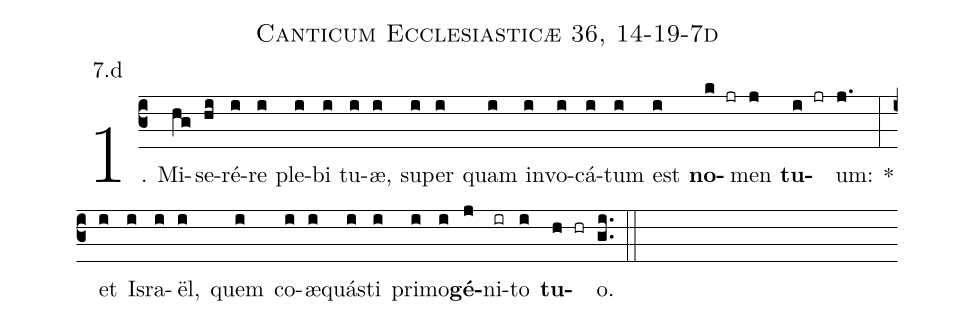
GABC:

name: Canticum Ecclesiasticæ 36, 14-19-7d;
annotation: 7.d;
%%
(c3)1. Mi(hg)se(hi)ré(i)re(i) ple(i)bi(i) tu(i)æ,(i) su(i)per(i) quam(i) in(i)vo(i)cá(i)tum(i) est(i) <b>no</b>(k jr)men(j) <b>tu</b>(i jr)um:(j.) *(:) et(i) Is(i)ra(i)ël,(i) quem(i) co(i)æ(i)quás(i)ti(i) pri(i)mo(i)<b>gé</b>(j)ni(ir)to(i) <b>tu</b>(h hr)o.(gi..) (::)
